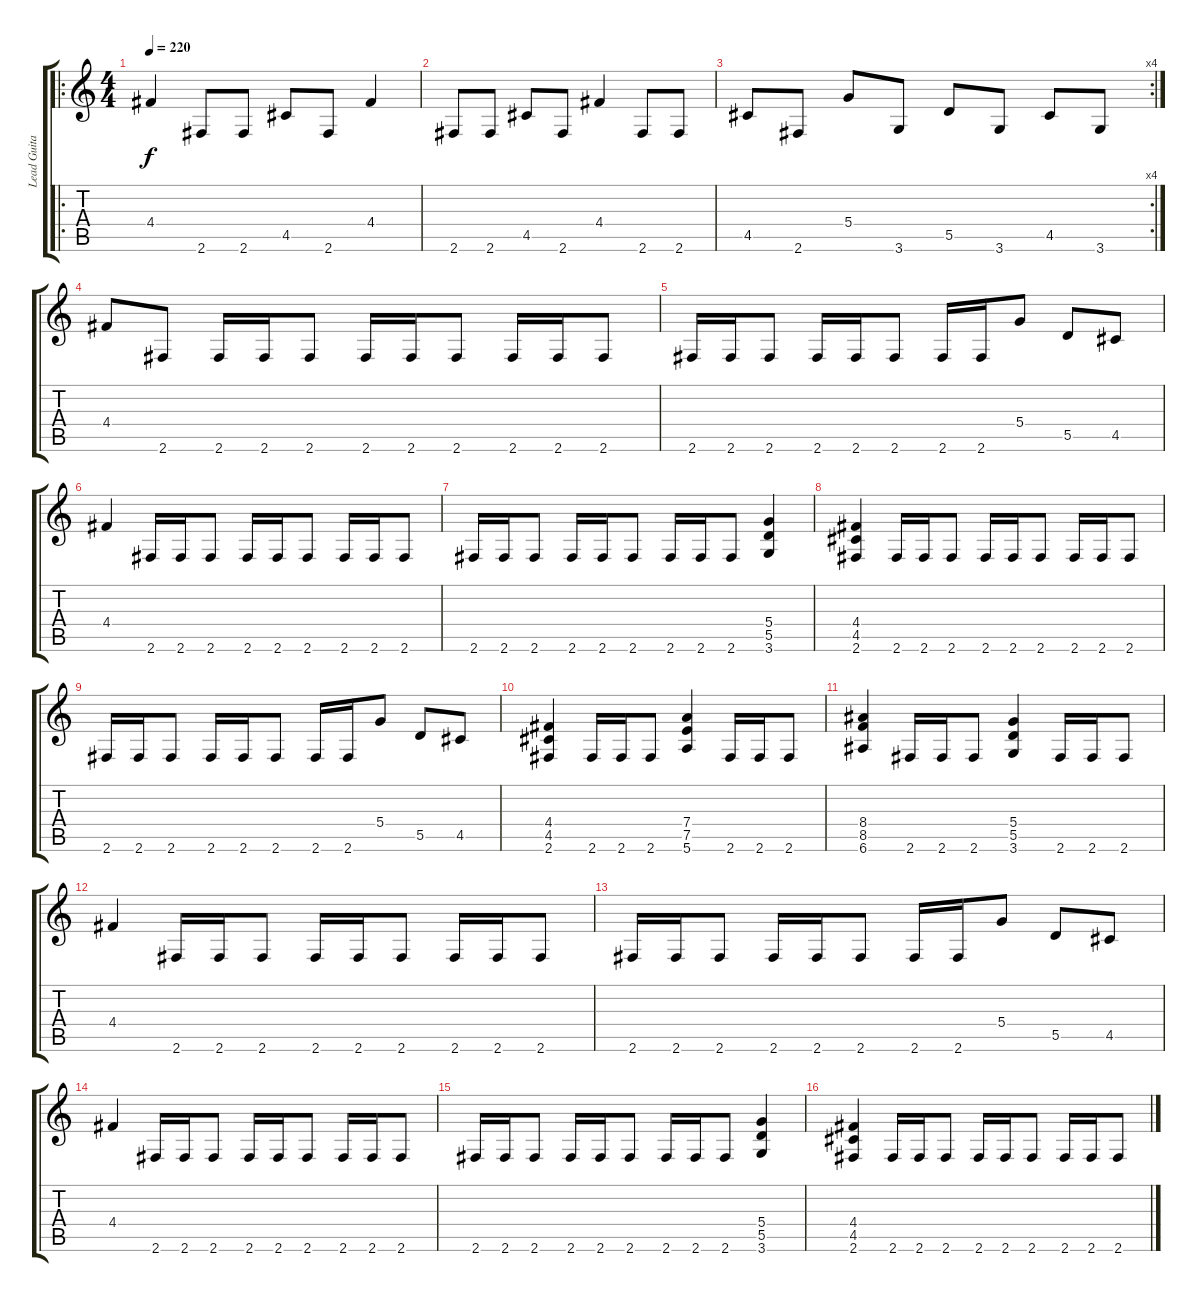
\track ("Lead Guitar - > Galder" "Lead Guita") {instrument distortionguitar}
\staff {score tabs}
\tuning (E4 B3 G3 D3 A2 E2) {hide}
\ro
\ts (4 4)
\tempo 220
\clef g2
\ks c
4.4.4{dy f} 2.6.8 2.6.8 4.5.8 2.6.8 4.4.4 |
2.6.8 2.6.8 4.5.8 2.6.8 4.4.4 2.6.8 2.6.8 |
\rc 4
4.5.8 2.6.8 5.4.8 3.6.8 5.5.8 3.6.8 4.5.8 3.6.8 |
4.4.8 2.6.8 2.6.16 2.6.16 2.6.8 2.6.16 2.6.16 2.6.8 2.6.16 2.6.16 2.6.8 |
2.6.16 2.6.16 2.6.8 2.6.16 2.6.16 2.6.8 2.6.16 2.6.16 5.4.8 5.5.8 4.5.8 |
4.4.4 2.6.16 2.6.16 2.6.8 2.6.16 2.6.16 2.6.8 2.6.16 2.6.16 2.6.8 |
2.6.16 2.6.16 2.6.8 2.6.16 2.6.16 2.6.8 2.6.16 2.6.16 2.6.8 (5.4 5.5 3.6).4 |
(4.4 4.5 2.6).4 2.6.16 2.6.16 2.6.8 2.6.16 2.6.16 2.6.8 2.6.16 2.6.16 2.6.8 |
2.6.16 2.6.16 2.6.8 2.6.16 2.6.16 2.6.8 2.6.16 2.6.16 5.4.8 5.5.8 4.5.8 |
(4.4 4.5 2.6).4 2.6.16 2.6.16 2.6.8 (7.4 7.5 5.6).4 2.6.16 2.6.16 2.6.8 |
(8.4 8.5 6.6).4 2.6.16 2.6.16 2.6.8 (5.4 5.5 3.6).4 2.6.16 2.6.16 2.6.8 |
4.4.4 2.6.16 2.6.16 2.6.8 2.6.16 2.6.16 2.6.8 2.6.16 2.6.16 2.6.8 |
2.6.16 2.6.16 2.6.8 2.6.16 2.6.16 2.6.8 2.6.16 2.6.16 5.4.8 5.5.8 4.5.8 |
4.4.4 2.6.16 2.6.16 2.6.8 2.6.16 2.6.16 2.6.8 2.6.16 2.6.16 2.6.8 |
2.6.16 2.6.16 2.6.8 2.6.16 2.6.16 2.6.8 2.6.16 2.6.16 2.6.8 (5.4 5.5 3.6).4 |
(4.4 4.5 2.6).4 2.6.16 2.6.16 2.6.8 2.6.16 2.6.16 2.6.8 2.6.16 2.6.16 2.6.8
